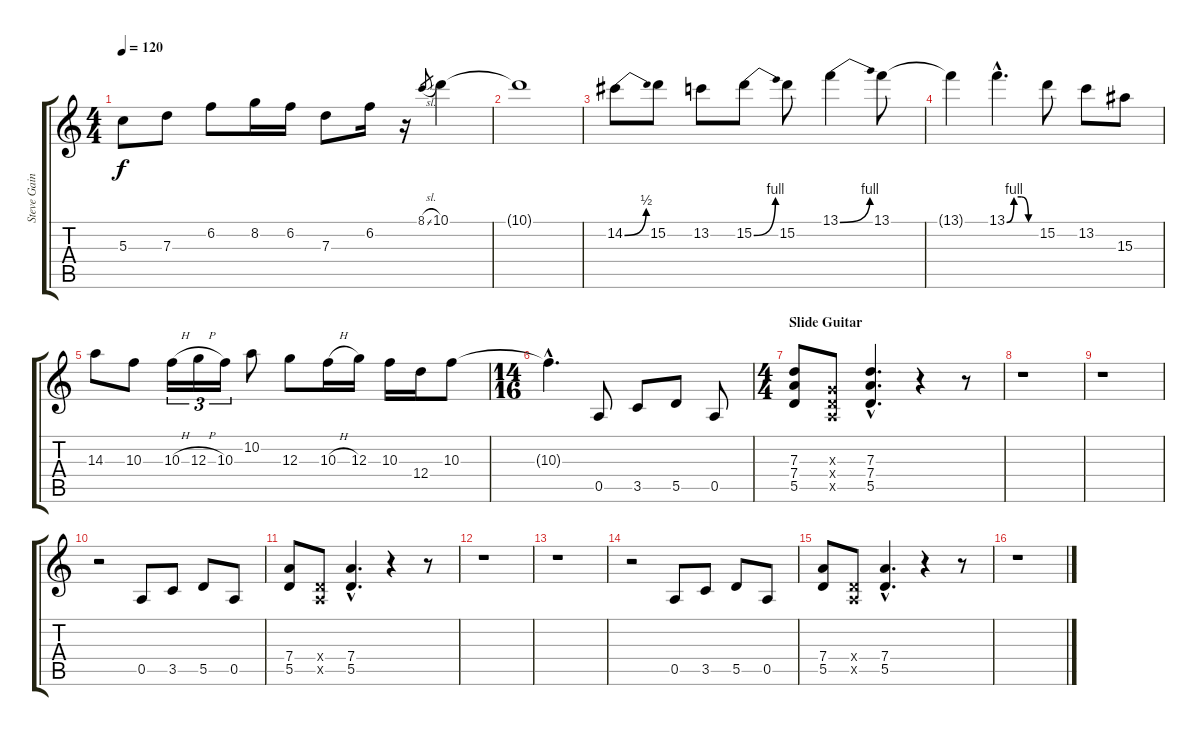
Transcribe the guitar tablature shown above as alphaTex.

\track ("Steve Gaines" "Steve Gain") {instrument distortionguitar}
\staff {score tabs}
\tuning (E4 B3 G3 D3 A2 E2) {hide}
\ts (4 4)
\tempo 120
\clef g2
\ks c
5.3.8{dy f} 7.3.8 6.2.8 8.2.16 6.2.16 7.3.8 6.2.16 r.16 8.1{sl}.8{gr} 10.1.4 |
10.1{t}.1 |
14.2{be (bend 0 0 60 2)}.8 15.2.8 13.2.8 15.2{be (bend 0 0 60 4)}.8 15.2.8 13.1{be (bend 0 0 60 4)}.4 13.1.8 |
13.1{t}.4 13.1{be (custom 0 0 15 4 30 4 45 0 60 0) hac}.4{d} 15.2.8 13.2.8 15.3.8 |
14.3.8 10.3.8 10.3{h}.16{tu (3 2)} 12.3{h}.16{tu (3 2)} 10.3.16{tu (3 2)} 10.2.8 12.3.8 10.3{h}.16 12.3.16 10.3.16 12.4.16 10.3.8 |
\ts (14 16)
10.3{hac t}.4{d} 0.5.8 3.5.8 5.5.8 0.5.8 |
\ts (4 4)
\section ("" "Slide Guitar")
(7.3 7.4 5.5).8 (0.3{x} 0.4{x} 0.5{x}).8 (7.3{hac} 7.4{hac} 5.5{hac}).4{d} r.4 r.8 |
r.1 |
r.1 |
r.2 0.5.8 3.5.8 5.5.8 0.5.8 |
(7.4 5.5).8 (0.4{x} 0.5{x}).8 (7.4{hac} 5.5{hac}).4{d} r.4 r.8 |
r.1 |
r.1 |
r.2 0.5.8 3.5.8 5.5.8 0.5.8 |
(7.4 5.5).8 (0.4{x} 0.5{x}).8 (7.4{hac} 5.5{hac}).4{d} r.4 r.8 |
r.1
